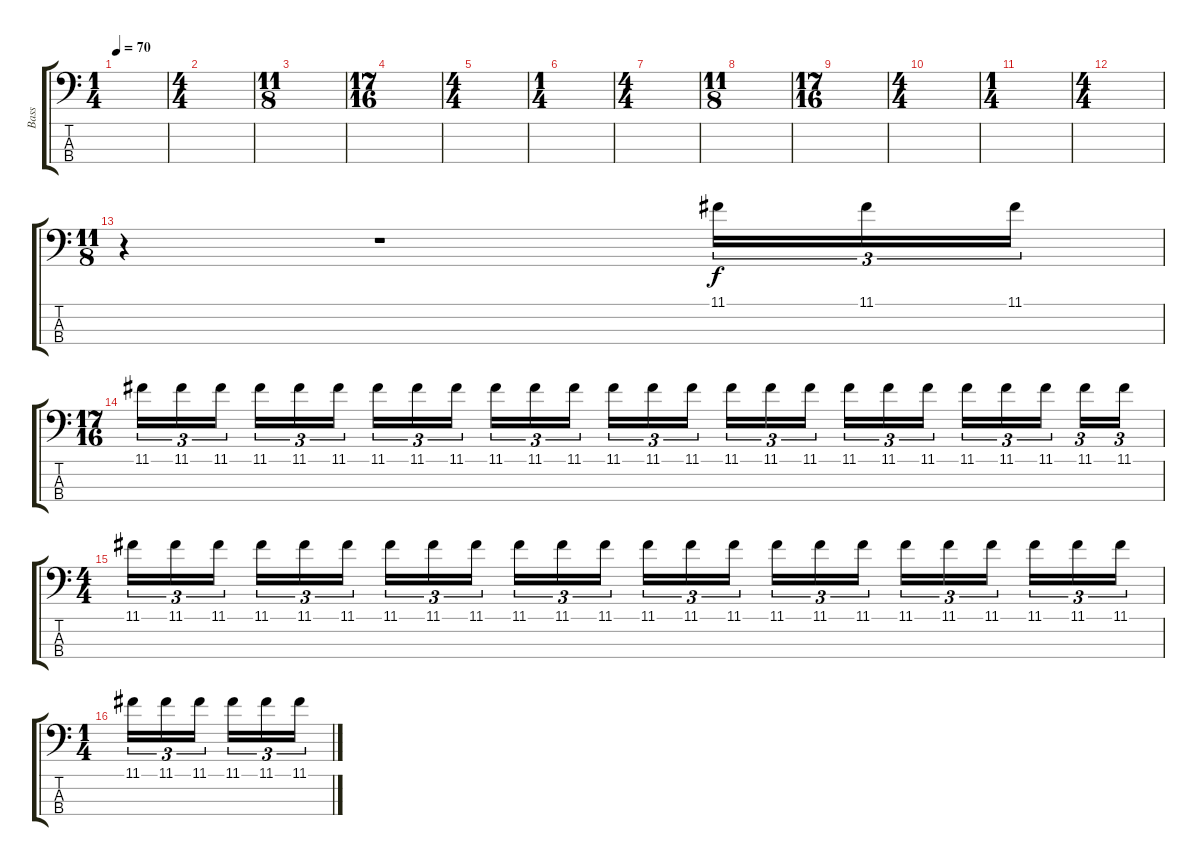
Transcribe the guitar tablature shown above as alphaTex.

\track ("Bass" "Bass") {instrument electricbassfinger}
\staff {score tabs}
\tuning (G2 D2 A1 E1) {hide}
\ts (1 4)
\section ("" "")
\tempo 70
\clef f4
\ks c
|
\ts (4 4)
|
\ts (11 8)
|
\ts (17 16)
|
\ts (4 4)
|
\ts (1 4)
|
\ts (4 4)
|
\ts (11 8)
|
\ts (17 16)
|
\ts (4 4)
|
\ts (1 4)
|
\ts (4 4)
|
\ts (11 8)
r.4 r.1 11.1.16{tu (3 2)} 11.1.16{tu (3 2)} 11.1.16{tu (3 2)} |
\ts (17 16)
11.1.16{tu (3 2)} 11.1.16{tu (3 2)} 11.1.16{tu (3 2)} 11.1.16{tu (3 2)} 11.1.16{tu (3 2)} 11.1.16{tu (3 2)} 11.1.16{tu (3 2)} 11.1.16{tu (3 2)} 11.1.16{tu (3 2)} 11.1.16{tu (3 2)} 11.1.16{tu (3 2)} 11.1.16{tu (3 2)} 11.1.16{tu (3 2)} 11.1.16{tu (3 2)} 11.1.16{tu (3 2)} 11.1.16{tu (3 2)} 11.1.16{tu (3 2)} 11.1.16{tu (3 2)} 11.1.16{tu (3 2)} 11.1.16{tu (3 2)} 11.1.16{tu (3 2)} 11.1.16{tu (3 2)} 11.1.16{tu (3 2)} 11.1.16{tu (3 2)} 11.1.16{tu (3 2)} 11.1.16{tu (3 2)} |
\ts (4 4)
11.1.16{tu (3 2)} 11.1.16{tu (3 2)} 11.1.16{tu (3 2)} 11.1.16{tu (3 2)} 11.1.16{tu (3 2)} 11.1.16{tu (3 2)} 11.1.16{tu (3 2)} 11.1.16{tu (3 2)} 11.1.16{tu (3 2)} 11.1.16{tu (3 2)} 11.1.16{tu (3 2)} 11.1.16{tu (3 2)} 11.1.16{tu (3 2)} 11.1.16{tu (3 2)} 11.1.16{tu (3 2)} 11.1.16{tu (3 2)} 11.1.16{tu (3 2)} 11.1.16{tu (3 2)} 11.1.16{tu (3 2)} 11.1.16{tu (3 2)} 11.1.16{tu (3 2)} 11.1.16{tu (3 2)} 11.1.16{tu (3 2)} 11.1.16{tu (3 2)} |
\ts (1 4)
11.1.16{tu (3 2)} 11.1.16{tu (3 2)} 11.1.16{tu (3 2)} 11.1.16{tu (3 2)} 11.1.16{tu (3 2)} 11.1.16{tu (3 2)}
